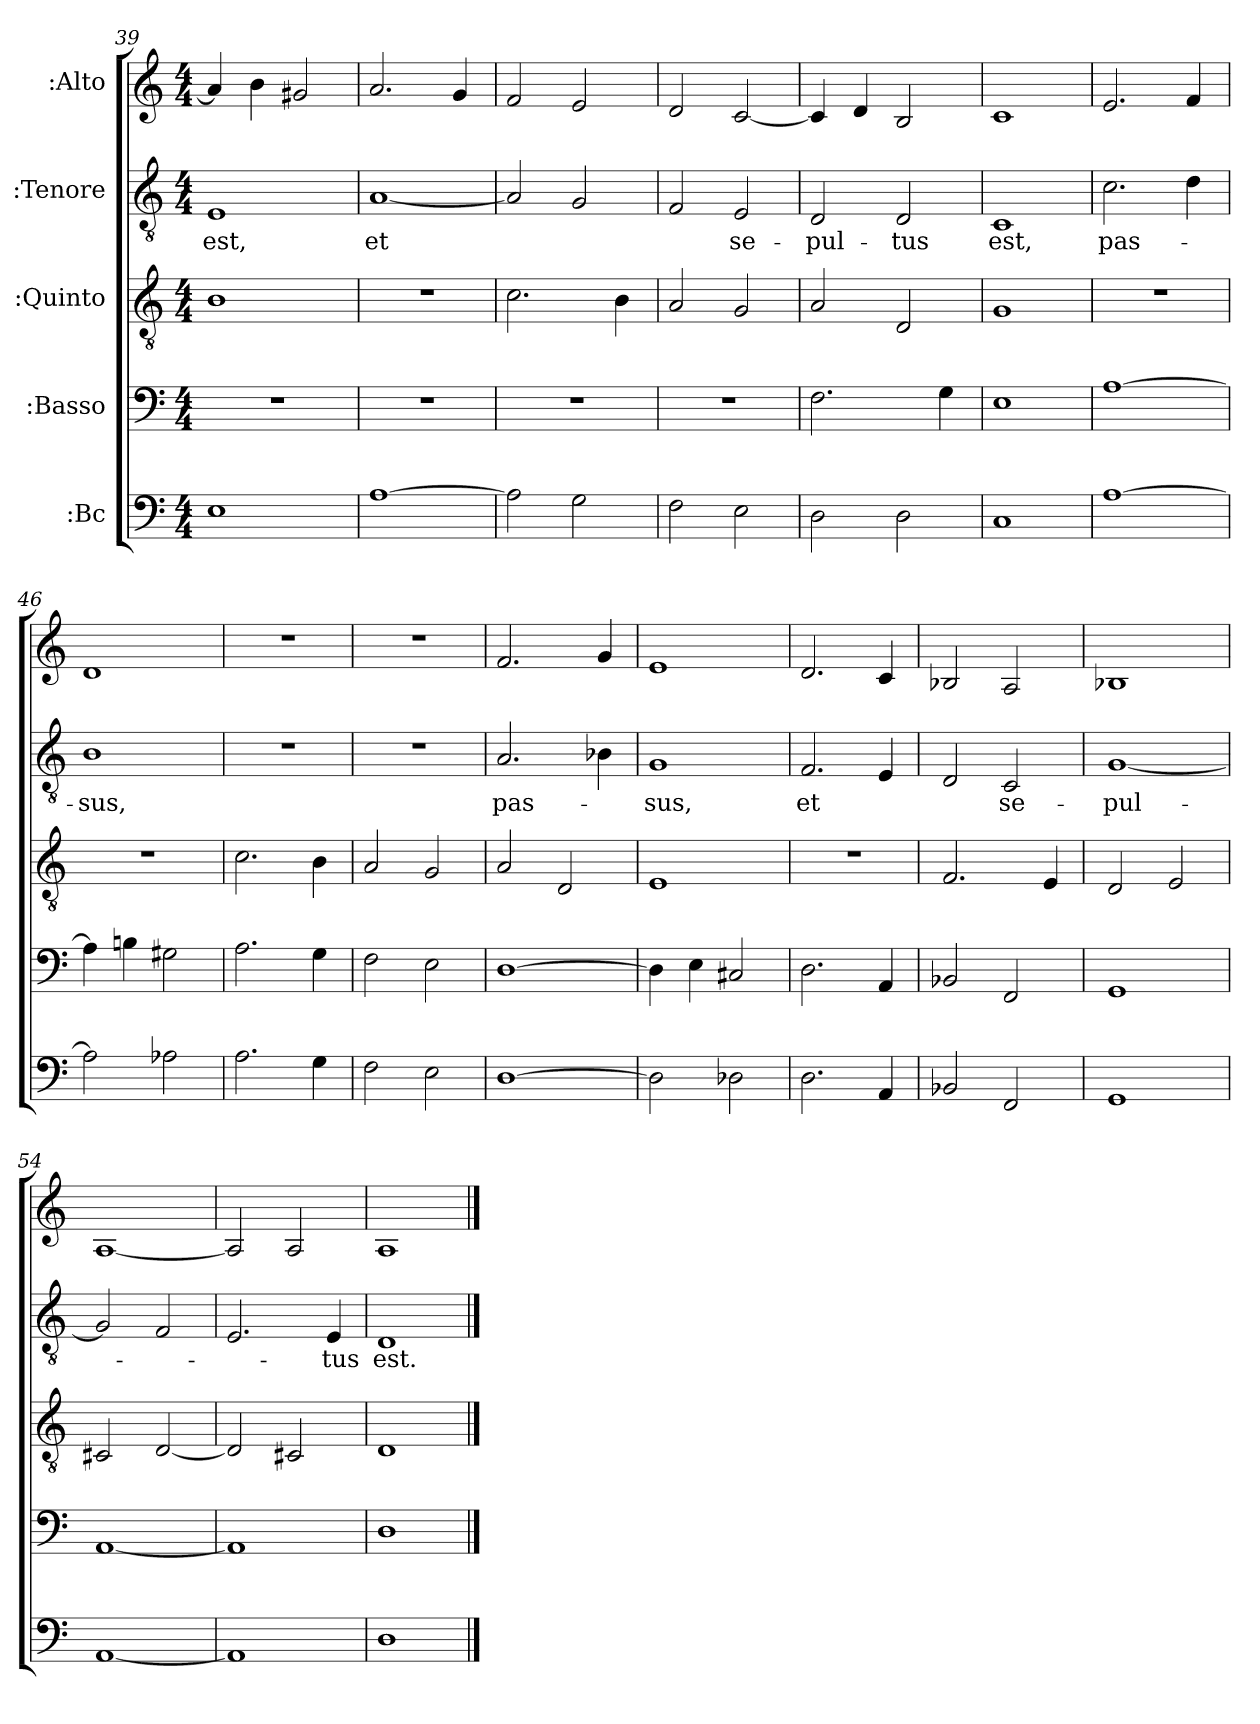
**kern	**kern	**kern	**kern	**text	**kern
*part5	*part4	*part3	*part2	*part2	*part1
*staff5	*staff4	*staff3	*staff2	*staff2	*staff1
*I":Bc	*I":Basso	*I":Quinto	*I":Tenore	*	*I":Alto
*clefF4	*clefF4	*clefGv2	*clefGv2	*	*clefG2
*k[]	*k[]	*k[]	*k[]	*	*k[]
*M4/4	*M4/4	*M4/4	*M4/4	*	*M4/4
=39	=39	=39	=39	=39	=39
1E	1r	1B	1E	est,	4a/]
.	.	.	.	.	4b\
.	.	.	.	.	2g#X/
!!LO:PB:g=z
=40	=40	=40	=40	=40	=40
[1A	1r	1r	[1A	et	2.a/
.	.	.	.	.	4g/
=41	=41	=41	=41	=41	=41
2A\]	1r	2.c\	2A/]	.	2f/
2G\	.	.	2G/	.	2e/
.	.	4B\	.	.	.
=42	=42	=42	=42	=42	=42
2F\	1r	2A/	2F/	.	2d/
2E\	.	2G/	2E/	se-	[2c/
=43	=43	=43	=43	=43	=43
2D\	2.F\	2A/	2D/	-pul-	4c/]
.	.	.	.	.	4d/
2D\	.	2D/	2D/	-tus	2B/
.	4G\	.	.	.	.
=44	=44	=44	=44	=44	=44
1C	1E	1G	1C	est,	1c
=45	=45	=45	=45	=45	=45
[1A	[1A	1r	2.c\	pas-	2.e/
.	.	.	4d\	.	4f/
=46	=46	=46	=46	=46	=46
2A\]	4A\]	1r	1B	-sus,	1d
.	4Bn\	.	.	.	.
2A-X\	2G#X\	.	.	.	.
!!LO:LB:g=z
=47	=47	=47	=47	=47	=47
2.A\	2.A\	2.c\	1r	.	1r
4G\	4G\	4B\	.	.	.
=48	=48	=48	=48	=48	=48
2F\	2F\	2A/	1r	.	1r
2E\	2E\	2G/	.	.	.
=49	=49	=49	=49	=49	=49
[1D	[1D	2A/	2.A/	pas-	2.f/
.	.	2D/	.	.	.
.	.	.	4B-X\	.	4g/
=50	=50	=50	=50	=50	=50
2D\]	4D\]	1E	1G	-sus,	1e
.	4E\	.	.	.	.
2D-X\	2C#X/	.	.	.	.
=51	=51	=51	=51	=51	=51
2.D\	2.D\	1r	2.F/	et	2.d/
4AA/	4AA/	.	4E/	.	4c/
=52	=52	=52	=52	=52	=52
2BB-X/	2BB-X/	2.F/	2D/	.	2B-X/
2FF/	2FF/	.	2C/	se-	2A/
.	.	4E/	.	.	.
=53	=53	=53	=53	=53	=53
1GG	1GG	2D/	[1G	-pul-	1B-X
.	.	2E/	.	.	.
!!LO:PB:g=z
=54	=54	=54	=54	=54	=54
[1AA	[1AA	2C#X/	2G/]	.	[1A
.	.	[2D/	2F/	.	.
=55	=55	=55	=55	=55	=55
1AA]	1AA]	2D/]	2.E/	.	2A/]
.	.	2C#X/	.	.	2A/
.	.	.	4E/	-tus	.
=56	=56	=56	=56	=56	=56
1D	1D	1D	1D	est.	1A
==	==	==	==	==	==
*-	*-	*-	*-	*-	*-
